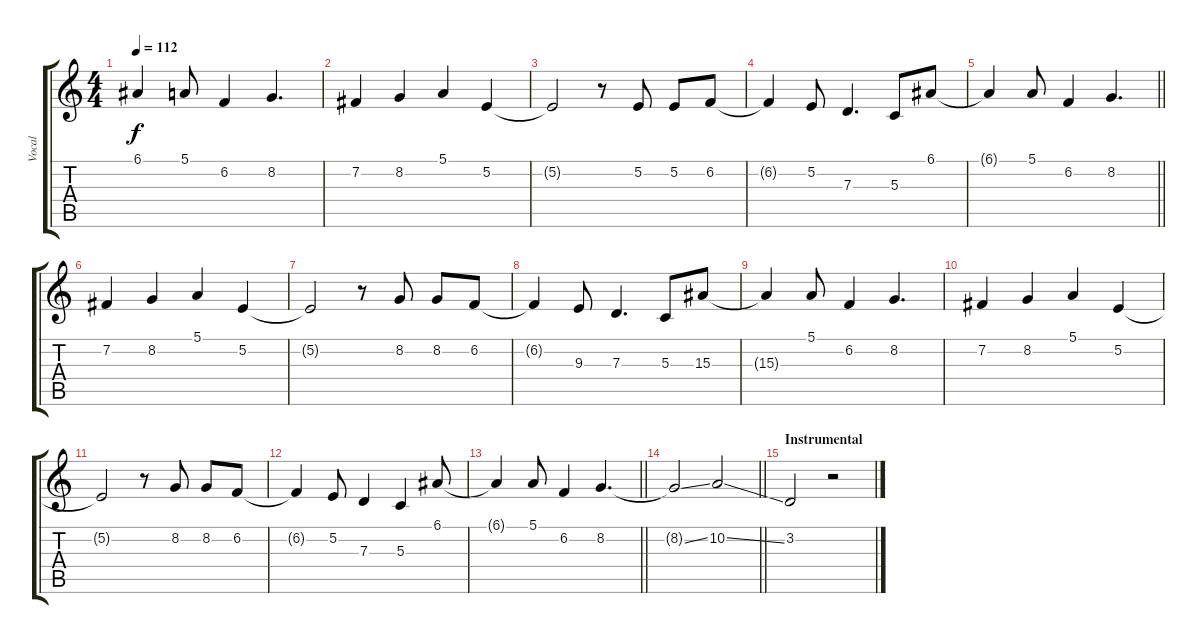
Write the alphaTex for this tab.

\track ("Vocal" "Vocal") {instrument flute}
\staff {score tabs}
\tuning (E4 B3 G3 D3 A2 E2) {hide}
\ts (4 4)
\tempo 112
\clef g2
\ks c
6.1{t}.4{dy f} 5.1.8 6.2.4 8.2.4{d} |
7.2.4 8.2.4 5.1.4 5.2.4 |
5.2{t}.2 r.8 5.2.8 5.2.8 6.2.8 |
6.2{t}.4 5.2.8 7.3.4{d} 5.3.8 6.1.8 |
\barLineRight lightlight
6.1{t}.4 5.1.8 6.2.4 8.2.4{d} |
\section ("" "")
7.2.4 8.2.4 5.1.4 5.2.4 |
5.2{t}.2 r.8 8.2.8 8.2.8 6.2.8 |
6.2{t}.4 9.3.8 7.3.4{d} 5.3.8 15.3.8 |
15.3{t}.4 5.1.8 6.2.4 8.2.4{d} |
7.2.4 8.2.4 5.1.4 5.2.4 |
5.2{t}.2 r.8 8.2.8 8.2.8 6.2.8 |
6.2{t}.4 5.2.8 7.3.4 5.3.4 6.1.8 |
\barLineRight lightlight
6.1{t}.4 5.1.8 6.2.4 8.2.4{d} |
\barLineRight lightlight
8.2{ss t}.2 10.2{ss}.2 |
\section ("" "Instrumental")
3.2.2 r.2
